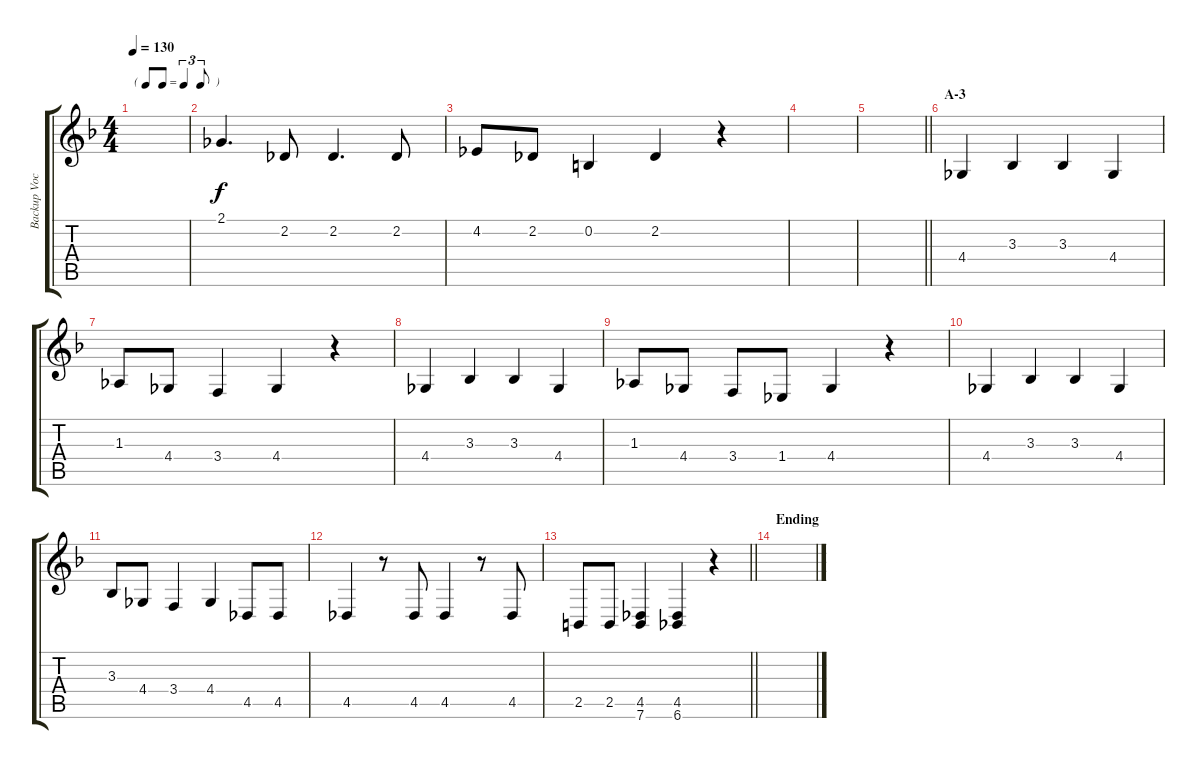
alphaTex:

\track ("Backup Vocals" "Backup Voc") {instrument altosax}
\staff {score tabs}
\tuning (E4 B3 G3 D3 A2 E2) {hide}
\ts (4 4)
\tf triplet8th
\tempo 130
\clef g2
\ks f
|
2.1.4{d} 2.2.8 2.2.4{d} 2.2.8 |
4.2.8 2.2.8 0.2.4 2.2.4 r.4 |
|
\barLineRight lightlight
|
\section ("" "A-3")
4.4.4 3.3.4 3.3.4 4.4.4 |
1.3.8 4.4.8 3.4.4 4.4.4 r.4 |
4.4.4 3.3.4 3.3.4 4.4.4 |
1.3.8 4.4.8 3.4.8 1.4.8 4.4.4 r.4 |
4.4.4 3.3.4 3.3.4 4.4.4 |
3.3.8 4.4.8 3.4.4 4.4.4 4.5.8 4.5.8 |
4.5.4 r.8 4.5.8 4.5.4 r.8 4.5.8 |
\barLineRight lightlight
2.5.8 2.5.8 (4.5 7.6).4 (4.5 6.6).4 r.4 |
\section ("" "Ending")
